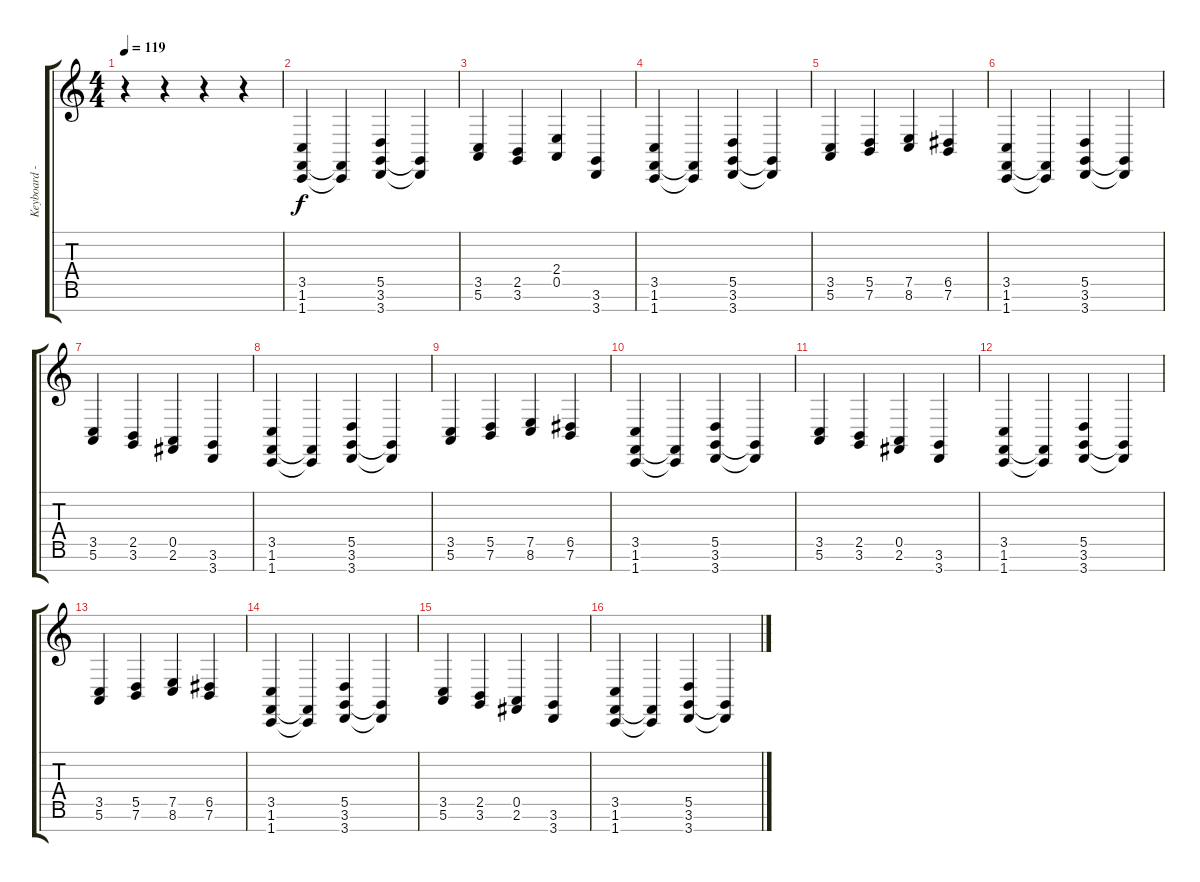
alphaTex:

\track ("Keyboard - Recorded" "Keyboard -") {instrument accordion}
\staff {score tabs}
\tuning (E4 B3 G3 D3 A2 E2 B1) {hide}
\ts (4 4)
\tempo 119
\clef g2
\ks c
r.4{dy f instrument accordion} r.4 r.4 r.4 |
(3.5 1.6 1.7).4 (1.6{t} 1.7{t}).4 (5.5 3.6 3.7).4 (3.6{t} 3.7{t}).4 |
(3.5 5.6).4 (2.5 3.6).4 (2.4 0.5).4 (3.6 3.7).4 |
(3.5 1.6 1.7).4 (1.6{t} 1.7{t}).4 (5.5 3.6 3.7).4 (3.6{t} 3.7{t}).4 |
(3.5 5.6).4 (5.5 7.6).4 (7.5 8.6).4 (6.5 7.6).4 |
(3.5 1.6 1.7).4 (1.6{t} 1.7{t}).4 (5.5 3.6 3.7).4 (3.6{t} 3.7{t}).4 |
(3.5 5.6).4 (2.5 3.6).4 (0.5 2.6).4 (3.6 3.7).4 |
(3.5 1.6 1.7).4 (1.6{t} 1.7{t}).4 (5.5 3.6 3.7).4 (3.6{t} 3.7{t}).4 |
(3.5 5.6).4 (5.5 7.6).4 (7.5 8.6).4 (6.5 7.6).4 |
(3.5 1.6 1.7).4 (1.6{t} 1.7{t}).4 (5.5 3.6 3.7).4 (3.6{t} 3.7{t}).4 |
(3.5 5.6).4 (2.5 3.6).4 (0.5 2.6).4 (3.6 3.7).4 |
(3.5 1.6 1.7).4 (1.6{t} 1.7{t}).4 (5.5 3.6 3.7).4 (3.6{t} 3.7{t}).4 |
(3.5 5.6).4 (5.5 7.6).4 (7.5 8.6).4 (6.5 7.6).4 |
(3.5 1.6 1.7).4 (1.6{t} 1.7{t}).4 (5.5 3.6 3.7).4 (3.6{t} 3.7{t}).4 |
(3.5 5.6).4 (2.5 3.6).4 (0.5 2.6).4 (3.6 3.7).4 |
(3.5 1.6 1.7).4 (1.6{t} 1.7{t}).4 (5.5 3.6 3.7).4 (3.6{t} 3.7{t}).4
